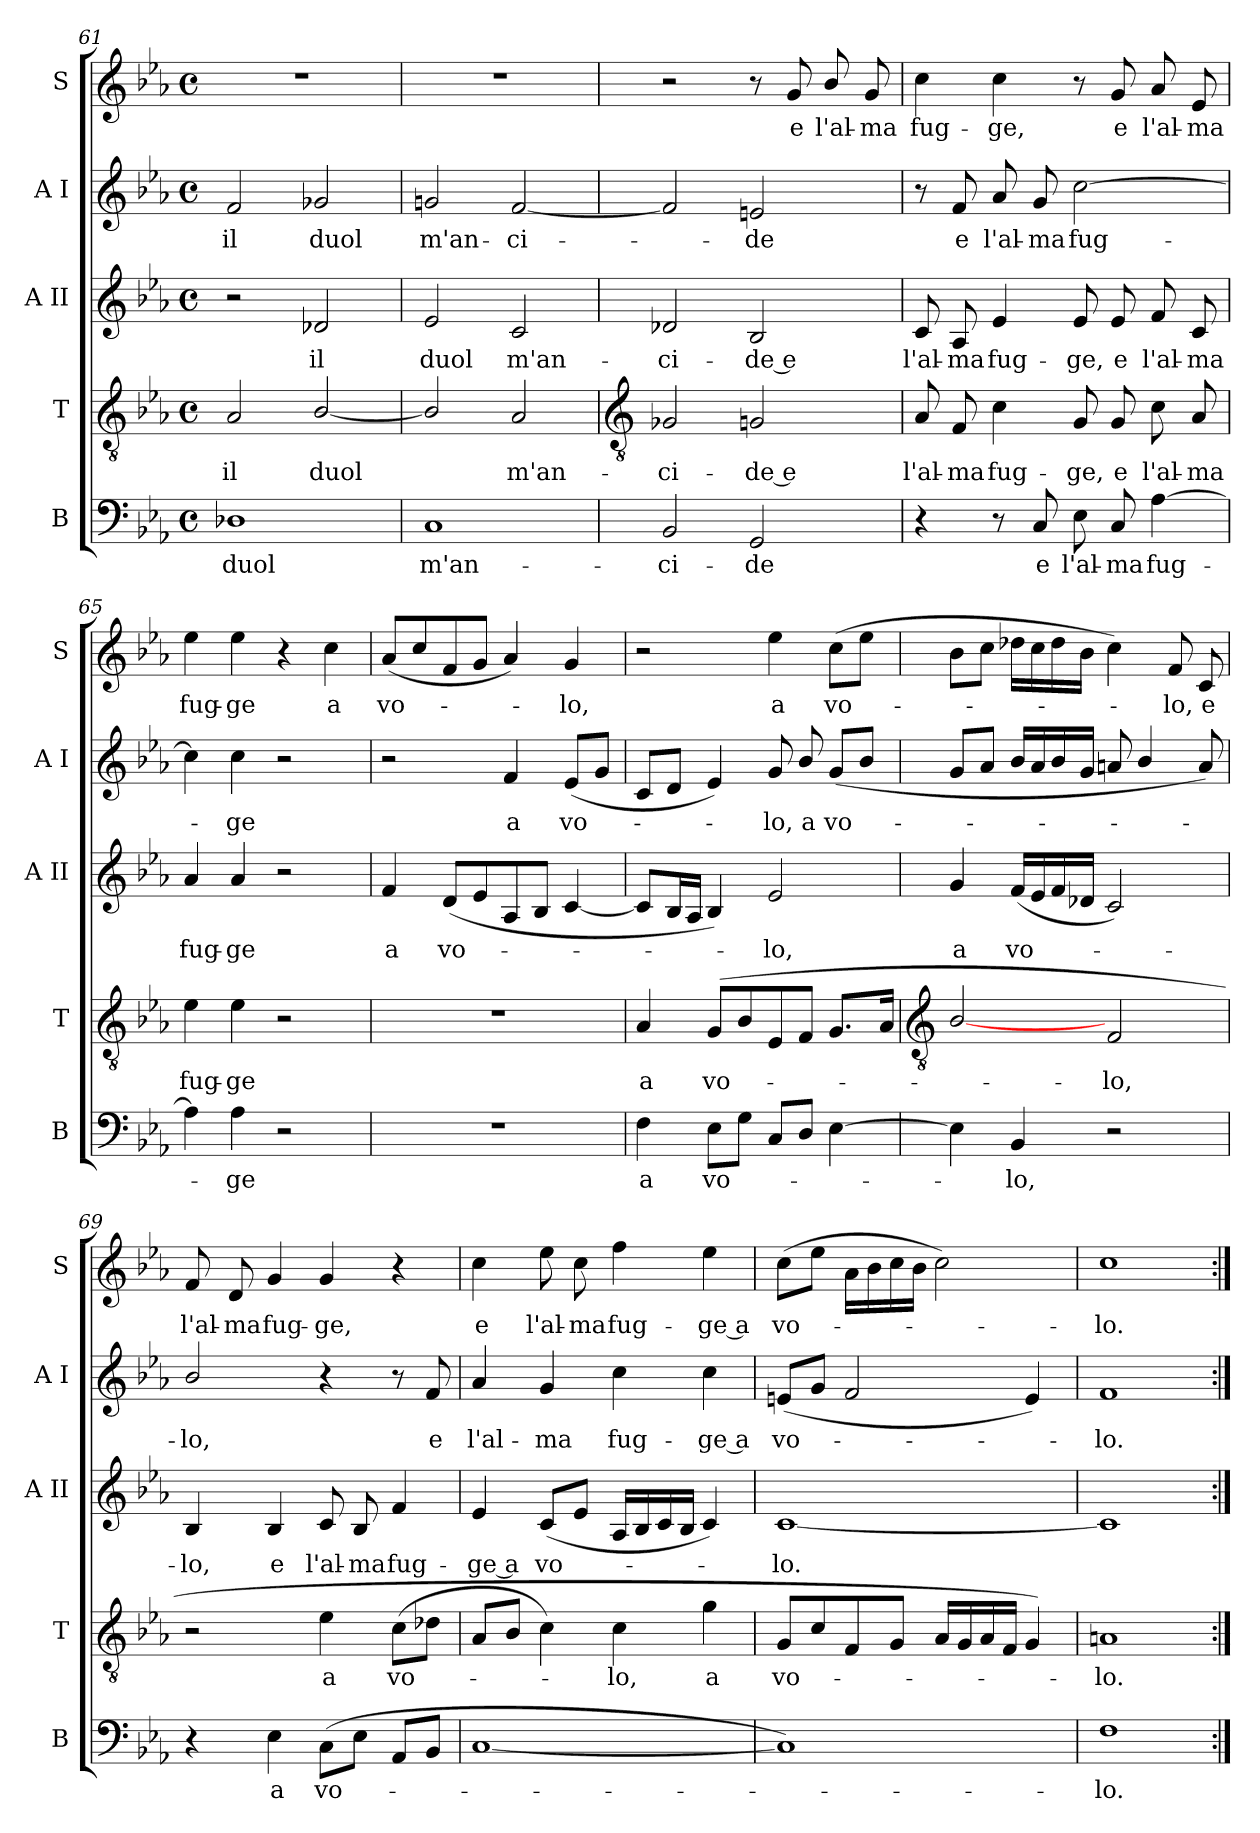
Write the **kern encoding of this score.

**kern	**text	**kern	**text	**kern	**text	**kern	**text	**kern	**text
*part5	*part5	*part4	*part4	*part3	*part3	*part2	*part2	*part1	*part1
*staff5	*staff5	*staff4	*staff4	*staff3	*staff3	*staff2	*staff2	*staff1	*staff1
*I"B	*	*I"T	*	*I"A II	*	*I"A I	*	*I"S	*
*I'B	*	*I'T	*	*I'A II	*	*I'A I	*	*I'S	*
*clefF4	*	*clefGv2	*	*clefG2	*	*clefG2	*	*clefG2	*
*k[b-e-a-]	*	*k[b-e-a-]	*	*k[b-e-a-]	*	*k[b-e-a-]	*	*k[b-e-a-]	*
*E-:	*	*E-:	*	*E-:	*	*E-:	*	*E-:	*
*M4/4	*	*M4/4	*	*M4/4	*	*M4/4	*	*M4/4	*
*met(c)	*	*met(c)	*	*met(c)	*	*met(c)	*	*met(c)	*
=61	=61	=61	=61	=61	=61	=61	=61	=61	=61
!	!LO:LY:b	!	!LO:LY:b	!	!	!	!LO:LY:b	!	!
1D-X	duol	2A-	il	2r	.	2f	il	1r	.
!	!	!	!LO:LY:b	!	!LO:LY:b	!	!LO:LY:b	!	!
.	.	[2B-/	duol	2d-X	il	2g-X	duol	.	.
=62	=62	=62	=62	=62	=62	=62	=62	=62	=62
!	!LO:LY:b	!	!	!	!LO:LY:b	!	!LO:LY:b	!	!
1C	m'an-	2B-/]	.	2e-	duol	2gn	m'an-	1r	.
!	!	!	!LO:LY:b	!	!LO:LY:b	!	!LO:LY:b	!	!
.	.	2A-	m'an-	2c	m'an-	[2f	-ci-	.	.
!!LO:LB:g=z
=63	=63	=63	=63	=63	=63	=63	=63	=63	=63
*	*	*clefGv2	*	*	*	*	*	*	*
!	!LO:LY:b	!	!LO:LY:b	!	!LO:LY:b	!	!	!	!
2BB-	-ci-	2G-X	-ci-	2d-X	-ci-	2f]	.	2r	.
!	!LO:LY:b	!	!LO:LY:b	!	!LO:LY:b	!	!LO:LY:b	!	!
2GG	-de	2Gn	-de e	2B-	-de e	2en	de	8r	.
!	!	!	!	!	!	!	!	!	!LO:LY:b
.	.	.	.	.	.	.	.	8g	e
!	!	!	!	!	!	!	!	!	!LO:LY:b
.	.	.	.	.	.	.	.	8b-/	l'al-
!	!	!	!	!	!	!	!	!	!LO:LY:b
.	.	.	.	.	.	.	.	8g	-ma
=64	=64	=64	=64	=64	=64	=64	=64	=64	=64
!	!	!	!LO:LY:b	!	!LO:LY:b	!	!	!	!LO:LY:b
4r	.	8A-	l'al-	8c	l'al-	8r	.	4cc	fug-
!	!	!	!LO:LY:b	!	!LO:LY:b	!	!LO:LY:b	!	!
.	.	8F	-ma	8A-	-ma	8f	e	.	.
!	!	!	!LO:LY:b	!	!LO:LY:b	!	!LO:LY:b	!	!LO:LY:b
8r	.	4c	fug-	4e-	fug-	8a-	l'al-	4cc	-ge,
!	!LO:LY:b	!	!	!	!	!	!LO:LY:b	!	!
8C	e	.	.	.	.	8g	-ma	.	.
!	!LO:LY:b	!	!LO:LY:b	!	!LO:LY:b	!	!LO:LY:b	!	!
8E-	l'al-	8G	-ge,	8e-	-ge,	[2cc	fug-	8r	.
!	!LO:LY:b	!	!LO:LY:b	!	!LO:LY:b	!	!	!	!LO:LY:b
8C	-ma	8G	e	8e-	e	.	.	8g	e
!	!LO:LY:b	!	!LO:LY:b	!	!LO:LY:b	!	!	!	!LO:LY:b
[4A-	fug-	8c	l'al-	8f	l'al-	.	.	8a-	l'al-
!	!	!	!LO:LY:b	!	!LO:LY:b	!	!	!	!LO:LY:b
.	.	8A-	-ma	8c	-ma	.	.	8e-	-ma
=65	=65	=65	=65	=65	=65	=65	=65	=65	=65
!	!	!	!LO:LY:b	!	!LO:LY:b	!	!	!	!LO:LY:b
4A-]	.	4e-	fug-	4a-	fug-	4cc]	.	4ee-	fug-
!	!LO:LY:b	!	!LO:LY:b	!	!LO:LY:b	!	!LO:LY:b	!	!LO:LY:b
4A-	ge	4e-	-ge	4a-	-ge	4cc	ge	4ee-	-ge
2r	.	2r	.	2r	.	2r	.	4r	.
!	!	!	!	!	!	!	!	!	!LO:LY:b
.	.	.	.	.	.	.	.	4cc	a
=66	=66	=66	=66	=66	=66	=66	=66	=66	=66
!	!	!	!	!	!LO:LY:b	!	!	!	!LO:LY:b
1r	.	1r	.	4f	a	2r	.	(<8a-L	vo-
.	.	.	.	.	.	.	.	8cc	.
!	!	!	!	!	!LO:LY:b	!	!	!	!
.	.	.	.	(<8dL	vo-	.	.	8f	.
.	.	.	.	8e-	.	.	.	8gJ	.
!	!	!	!	!	!	!	!LO:LY:b	!	!
.	.	.	.	8A-	.	4f	a	4a-)	.
.	.	.	.	8B-J	.	.	.	.	.
!	!	!	!	!	!	!	!LO:LY:b	!	!LO:LY:b
.	.	.	.	[4c	.	(<8e-L	vo-	4g	lo,
.	.	.	.	.	.	8gJ	.	.	.
=67	=67	=67	=67	=67	=67	=67	=67	=67	=67
!	!LO:LY:b	!	!LO:LY:b	!	!	!	!	!	!
4F	a	4A-	a	8cL]	.	8cL	.	2r	.
.	.	.	.	16B-L	.	8dJ	.	.	.
.	.	.	.	16A-JJ	.	.	.	.	.
!	!LO:LY:b	!	!LO:LY:b	!	!	!	!	!	!
8E-L	vo-	(<8GL	vo-	4B-)	.	4e-)	.	.	.
8GJ	.	8B-	.	.	.	.	.	.	.
!	!	!	!	!	!LO:LY:b	!	!LO:LY:b	!	!LO:LY:b
8CL	.	8E-	.	2e-	lo,	8g	lo,	4ee-	a
!	!	!	!	!	!	!	!LO:LY:b	!	!
8DJ	.	8FJ	.	.	.	8b-/	a	.	.
!	!	!	!	!	!	!	!LO:LY:b	!	!LO:LY:b
[4E-	.	8.GL	.	.	.	(<8gL	vo-	(>8ccL	vo-
.	.	.	.	.	.	8b-J	.	8ee-J	.
.	.	16A-J	.	.	.	.	.	.	.
!!LO:LB:g=z
=68	=68	=68	=68	=68	=68	=68	=68	=68	=68
*	*	*clefGv2	*	*	*	*	*	*	*
!	!	!	!	!	!LO:LY:b	!	!	!	!
4E-]	.	[2B-/	.	4g	a	8gL	.	8b-L	.
.	.	.	.	.	.	8a-J	.	8ccJ	.
!	!LO:LY:b	!	!	!	!LO:LY:b	!	!	!	!
4BB-	lo,	.	.	(<16fLL	vo-	16b-LL	.	16dd-XLL	.
.	.	.	.	16e-	.	16a-	.	16cc	.
.	.	.	.	16f	.	16b-	.	16dd-	.
.	.	.	.	16d-XJJ	.	16gJJ	.	16b-JJ	.
!	!	!	!LO:LY:b	!	!	!	!	!	!
2r	.	2F	lo,	2c)	.	8an	.	4cc)	.
.	.	.	.	.	.	4b-/	.	.	.
!	!	!	!	!	!	!	!	!	!LO:LY:b
.	.	.	.	.	.	.	.	8f	lo,
!	!	!	!	!	!	!	!	!	!LO:LY:b
.	.	.	.	.	.	8a)	.	8c	e
=69	=69	=69	=69	=69	=69	=69	=69	=69	=69
!	!	!	!	!	!LO:LY:b	!	!LO:LY:b	!	!LO:LY:b
4r	.	2r	.	4B-	lo,	2b-/	lo,	8f	l'al-
!	!	!	!	!	!	!	!	!	!LO:LY:b
.	.	.	.	.	.	.	.	8d	-ma
!	!LO:LY:b	!	!	!	!LO:LY:b	!	!	!	!LO:LY:b
4E-	a	.	.	4B-	e	.	.	4g	fug-
!	!LO:LY:b	!	!LO:LY:b	!	!LO:LY:b	!	!	!	!LO:LY:b
(>8CL	vo-	4e-	a	8c	l'al-	4r	.	4g	-ge,
!	!	!	!	!	!LO:LY:b	!	!	!	!
8E-J	.	.	.	8B-	-ma	.	.	.	.
!	!	!	!LO:LY:b	!	!LO:LY:b	!	!	!	!
8AA-L	.	(>8cL	vo-	4f	fug-	8r	.	4r	.
!	!	!	!	!	!	!	!LO:LY:b	!	!
8BB-J	.	8d-XJ	.	.	.	8f	e	.	.
=70	=70	=70	=70	=70	=70	=70	=70	=70	=70
!	!	!	!	!	!LO:LY:b	!	!LO:LY:b	!	!LO:LY:b
[1C	.	8A-L	.	4e-	-ge a	4a-	l'al-	4cc	e
.	.	8B-J	.	.	.	.	.	.	.
!	!	!	!	!	!LO:LY:b	!	!LO:LY:b	!	!LO:LY:b
.	.	4c)	.	(<8cL	vo-	4g	-ma	8ee-	l'al-
!	!	!	!	!	!	!	!	!	!LO:LY:b
.	.	.	.	8e-J	.	.	.	8cc	-ma
!	!	!	!LO:LY:b	!	!	!	!LO:LY:b	!	!LO:LY:b
.	.	4c	lo,	16A-LL	.	4cc	fug-	4ff	fug-
.	.	.	.	16B-	.	.	.	.	.
.	.	.	.	16c	.	.	.	.	.
.	.	.	.	16B-JJ	.	.	.	.	.
!	!	!	!LO:LY:b	!	!	!	!LO:LY:b	!	!LO:LY:b
.	.	4g	a	4c)	.	4cc	-ge a	4ee-	-ge a
=71	=71	=71	=71	=71	=71	=71	=71	=71	=71
!	!	!	!LO:LY:b	!	!LO:LY:b	!	!LO:LY:b	!	!LO:LY:b
1C])	.	8GL	vo-	[1c	lo.	(<8enL	vo-	(>8ccL	vo-
.	.	8c	.	.	.	8gJ	.	8ee-J	.
.	.	8F	.	.	.	2f	.	16a-LL	.
.	.	.	.	.	.	.	.	16b-	.
.	.	8GJ	.	.	.	.	.	16cc	.
.	.	.	.	.	.	.	.	16b-JJ	.
.	.	16A-LL	.	.	.	.	.	2cc)	.
.	.	16G	.	.	.	.	.	.	.
.	.	16A-	.	.	.	.	.	.	.
.	.	16FJJ	.	.	.	.	.	.	.
.	.	4G)	.	.	.	4e)	.	.	.
=72	=72	=72	=72	=72	=72	=72	=72	=72	=72
!	!LO:LY:b	!	!LO:LY:b	!	!	!	!LO:LY:b	!	!LO:LY:b
1F	lo.	1An	lo.	1c]	.	1f	lo.	1cc	lo.
=:|!	=:|!	=:|!	=:|!	=:|!	=:|!	=:|!	=:|!	=:|!	=:|!
*-	*-	*-	*-	*-	*-	*-	*-	*-	*-
